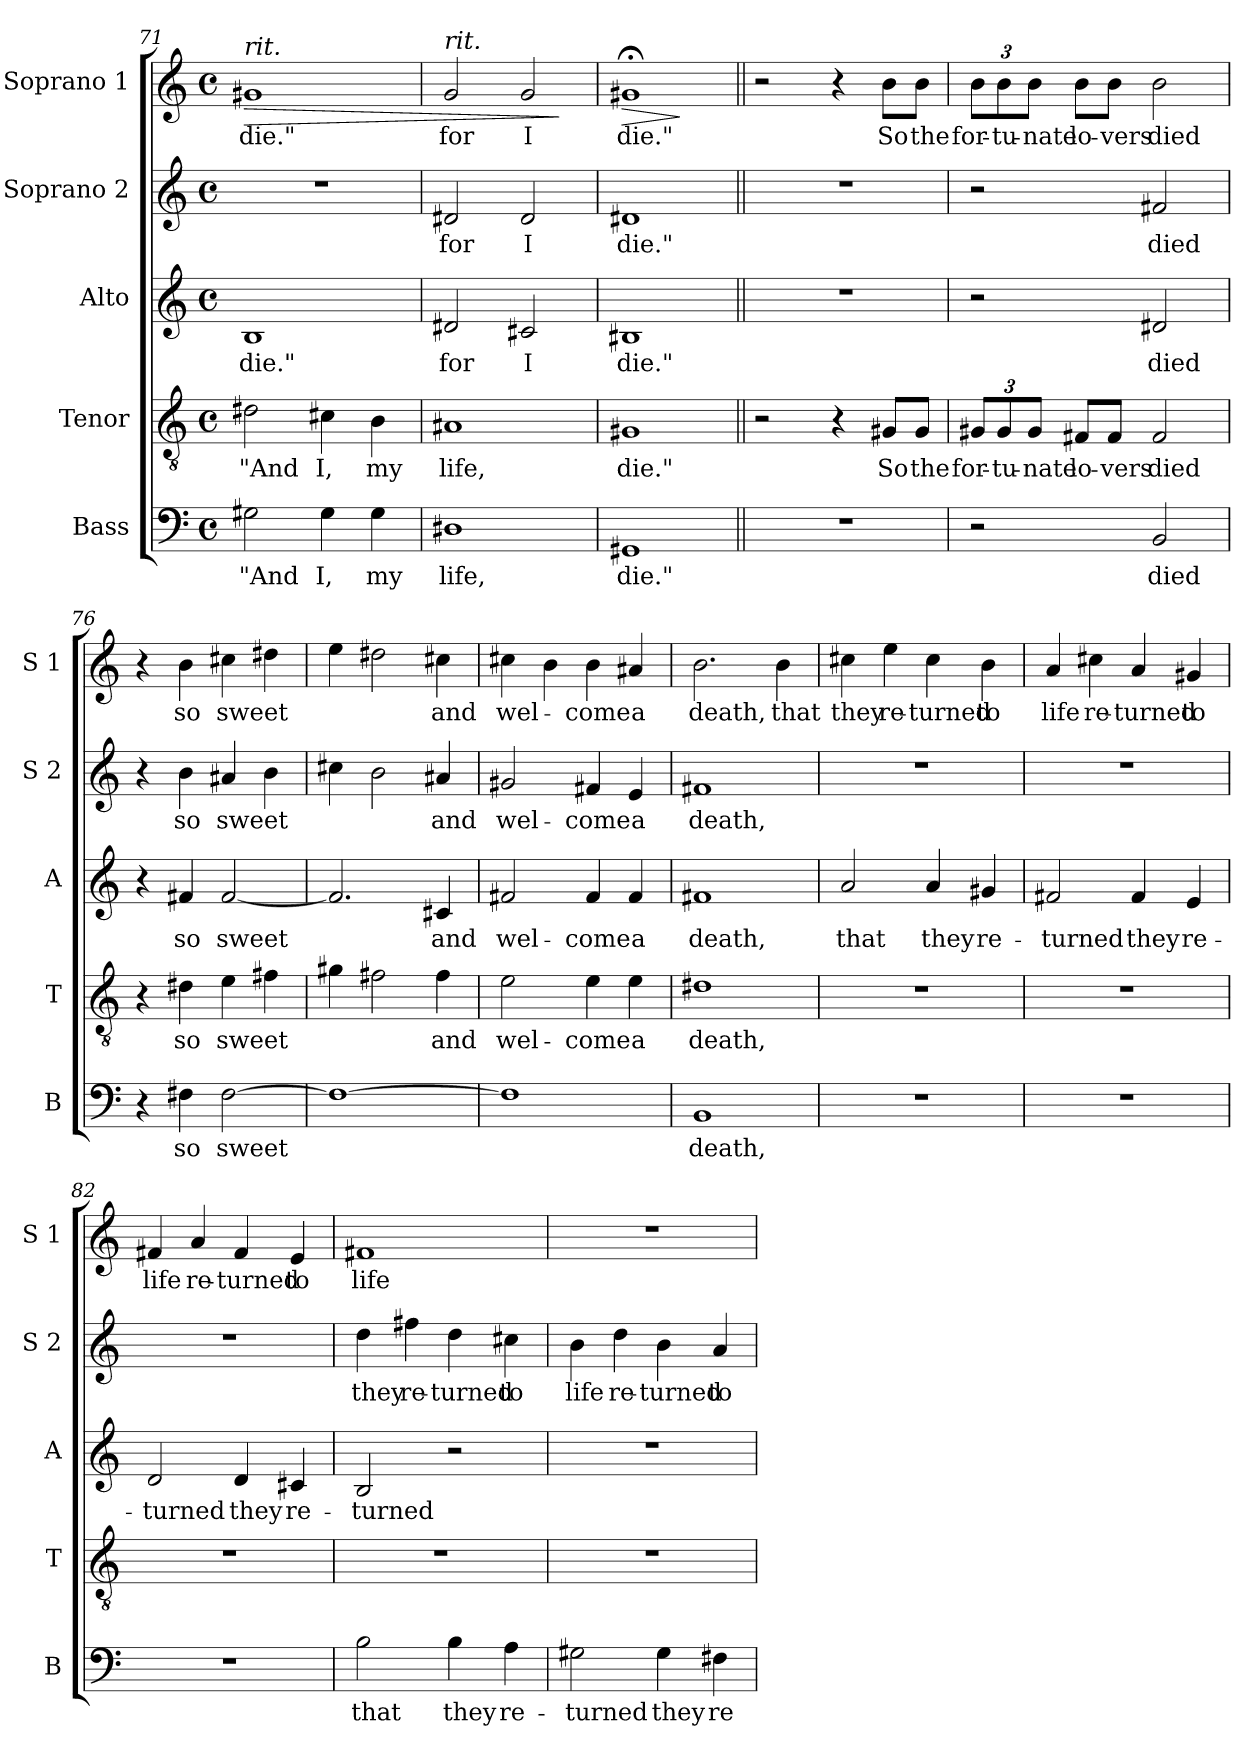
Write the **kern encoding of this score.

**kern	**text	**kern	**text	**kern	**text	**kern	**text	**kern	**text	**dynam
*part5	*part5	*part4	*part4	*part3	*part3	*part2	*part2	*part1	*part1	*part1
*staff5	*staff5	*staff4	*staff4	*staff3	*staff3	*staff2	*staff2	*staff1	*staff1	*staff1
*I"Bass	*	*I"Tenor	*	*I"Alto	*	*I"Soprano 2	*	*I"Soprano 1	*	*
*I'B	*	*I'T	*	*I'A	*	*I'S 2	*	*I'S 1	*	*
*clefF4	*	*clefGv2	*	*clefG2	*	*clefG2	*	*clefG2	*	*
*k[]	*	*k[]	*	*k[]	*	*k[]	*	*k[]	*	*
*C:	*	*C:	*	*C:	*	*C:	*	*C:	*	*
*M4/4	*	*M4/4	*	*M4/4	*	*M4/4	*	*M4/4	*	*
*met(c)	*	*met(c)	*	*met(c)	*	*met(c)	*	*met(c)	*	*
=71	=71	=71	=71	=71	=71	=71	=71	=71	=71	=71
!	!	!	!	!	!	!	!	!LO:TX:a:i:t=rit.	!	!
!	!LO:LY:b	!	!LO:LY:b	!	!LO:LY:b	!	!	!	!LO:LY:b	!LO:HP:b
2G#X\	"And	2d#X\	"And	1B	die."	1r	.	1g#X	die."	>
!	!LO:LY:b	!	!LO:LY:b	!	!	!	!	!	!	!
4G#\	I,	4c#X\	I,	.	.	.	.	.	.	.
!	!LO:LY:b	!	!LO:LY:b	!	!	!	!	!	!	!
4G#\	my	4B\	my	.	.	.	.	.	.	.
=72	=72	=72	=72	=72	=72	=72	=72	=72	=72	=72
!	!	!	!	!	!	!	!	!LO:TX:a:i:t=rit.	!	!
!	!LO:LY:b	!	!LO:LY:b	!	!LO:LY:b	!	!LO:LY:b	!	!LO:LY:b	!
1D#X	life,	1A#X	life,	2d#X/	for	2d#X/	for	2g/	for	.
!	!	!	!	!	!LO:LY:b	!	!LO:LY:b	!	!LO:LY:b	!
.	.	.	.	2c#X/	I	2d#/	I	2g/	I	.
.	.	.	.	.	.	.	.	.	.	]
=73	=73	=73	=73	=73	=73	=73	=73	=73	=73	=73
!	!LO:LY:b	!	!LO:LY:b	!	!LO:LY:b	!	!LO:LY:b	!	!LO:LY:b	!LO:HP:b
1GG#X	die."	1G#X	die."	1B#X	die."	1d#X	die."	1g#X;<	die."	>
.	.	.	.	.	.	.	.	.	.	]
=74||	=74||	=74||	=74||	=74||	=74||	=74||	=74||	=74||	=74||	=74||
1r	.	2r	.	1r	.	1r	.	2r	.	.
.	.	4r	.	.	.	.	.	4r	.	.
!	!	!	!LO:LY:b	!	!	!	!	!	!LO:LY:b	!
.	.	8G#X/L	So	.	.	.	.	8b\L	So	.
!	!	!	!LO:LY:b	!	!	!	!	!	!LO:LY:b	!
.	.	8G#/J	the	.	.	.	.	8b\J	the	.
=75	=75	=75	=75	=75	=75	=75	=75	=75	=75	=75
!	!	!	!LO:LY:b	!	!	!	!	!	!LO:LY:b	!
2r	.	12G#X/L	for-	2r	.	2r	.	12b\L	for-	.
!	!	!	!LO:LY:b	!	!	!	!	!	!LO:LY:b	!
.	.	12G#/	-tu-	.	.	.	.	12b\	-tu-	.
!	!	!	!LO:LY:b	!	!	!	!	!	!LO:LY:b	!
.	.	12G#/J	-nate	.	.	.	.	12b\J	-nate	.
!	!	!	!LO:LY:b	!	!	!	!	!	!LO:LY:b	!
.	.	8F#X/L	lo-	.	.	.	.	8b\L	lo-	.
!	!	!	!LO:LY:b	!	!	!	!	!	!LO:LY:b	!
.	.	8F#/J	-vers	.	.	.	.	8b\J	-vers	.
!	!LO:LY:b	!	!LO:LY:b	!	!LO:LY:b	!	!LO:LY:b	!	!LO:LY:b	!
2BB/	died	2F#/	died	2d#X/	died	2f#X/	died	2b\	died	.
!!LO:LB:g=z
=76	=76	=76	=76	=76	=76	=76	=76	=76	=76	=76
4r	.	4r	.	4r	.	4r	.	4r	.	.
!	!LO:LY:b	!	!LO:LY:b	!	!LO:LY:b	!	!LO:LY:b	!	!LO:LY:b	!
4F#X\	so	4d#X\	so	4f#X/	so	4b\	so	4b\	so	.
!	!LO:LY:b	!	!LO:LY:b	!	!LO:LY:b	!	!LO:LY:b	!	!LO:LY:b	!
[2F#\	sweet	4e\	sweet	[2f#/	sweet	4a#X/	sweet	4cc#X\	sweet	.
.	.	4f#X\	.	.	.	4b\	.	4dd#X\	.	.
=77	=77	=77	=77	=77	=77	=77	=77	=77	=77	=77
1F#_	.	4g#X\	.	2.f#/]	.	4cc#X\	.	4ee\	.	.
.	.	2f#X\	.	.	.	2b\	.	2dd#X\	.	.
!	!	!	!LO:LY:b	!	!LO:LY:b	!	!LO:LY:b	!	!LO:LY:b	!
.	.	4f#\	and	4c#X/	and	4a#X/	and	4cc#X\	and	.
=78	=78	=78	=78	=78	=78	=78	=78	=78	=78	=78
!	!	!	!LO:LY:b	!	!LO:LY:b	!	!LO:LY:b	!	!LO:LY:b	!
1F#]	.	2e\	wel-	2f#X/	wel-	2g#X/	wel-	4cc#X\	wel-	.
.	.	.	.	.	.	.	.	4b\	.	.
!	!	!	!LO:LY:b	!	!LO:LY:b	!	!LO:LY:b	!	!LO:LY:b	!
.	.	4e\	-come	4f#/	-come	4f#X/	-come	4b\	-come	.
!	!	!	!LO:LY:b	!	!LO:LY:b	!	!LO:LY:b	!	!LO:LY:b	!
.	.	4e\	a	4f#/	a	4e/	a	4a#X/	a	.
=79	=79	=79	=79	=79	=79	=79	=79	=79	=79	=79
!	!LO:LY:b	!	!LO:LY:b	!	!LO:LY:b	!	!LO:LY:b	!	!LO:LY:b	!
1BB	death,	1d#X	death,	1f#X	death,	1f#X	death,	2.b\	death,	.
!	!	!	!	!	!	!	!	!	!LO:LY:b	!
.	.	.	.	.	.	.	.	4b\	that	.
=80	=80	=80	=80	=80	=80	=80	=80	=80	=80	=80
!	!	!	!	!	!LO:LY:b	!	!	!	!LO:LY:b	!
1r	.	1r	.	2a/	that	1r	.	4cc#X\	they	.
!	!	!	!	!	!	!	!	!	!LO:LY:b	!
.	.	.	.	.	.	.	.	4ee\	re-	.
!	!	!	!	!	!LO:LY:b	!	!	!	!LO:LY:b	!
.	.	.	.	4a/	they	.	.	4cc#\	-turned	.
!	!	!	!	!	!LO:LY:b	!	!	!	!LO:LY:b	!
.	.	.	.	4g#X/	re-	.	.	4b\	to	.
=81	=81	=81	=81	=81	=81	=81	=81	=81	=81	=81
!	!	!	!	!	!LO:LY:b	!	!	!	!LO:LY:b	!
1r	.	1r	.	2f#X/	-turned	1r	.	4a/	life	.
!	!	!	!	!	!	!	!	!	!LO:LY:b	!
.	.	.	.	.	.	.	.	4cc#X\	re-	.
!	!	!	!	!	!LO:LY:b	!	!	!	!LO:LY:b	!
.	.	.	.	4f#/	they	.	.	4a/	-turned	.
!	!	!	!	!	!LO:LY:b	!	!	!	!LO:LY:b	!
.	.	.	.	4e/	re-	.	.	4g#X/	to	.
!!LO:PB:g=z
=82	=82	=82	=82	=82	=82	=82	=82	=82	=82	=82
!	!	!	!	!	!LO:LY:b	!	!	!	!LO:LY:b	!
1r	.	1r	.	2d/	-turned	1r	.	4f#X/	life	.
!	!	!	!	!	!	!	!	!	!LO:LY:b	!
.	.	.	.	.	.	.	.	4a/	re-	.
!	!	!	!	!	!LO:LY:b	!	!	!	!LO:LY:b	!
.	.	.	.	4d/	they	.	.	4f#/	-turned	.
!	!	!	!	!	!LO:LY:b	!	!	!	!LO:LY:b	!
.	.	.	.	4c#X/	re-	.	.	4e/	to	.
=83	=83	=83	=83	=83	=83	=83	=83	=83	=83	=83
!	!LO:LY:b	!	!	!	!LO:LY:b	!	!LO:LY:b	!	!LO:LY:b	!
2B\	that	1r	.	2B/	-turned	4dd\	they	1f#X	life	.
!	!	!	!	!	!	!	!LO:LY:b	!	!	!
.	.	.	.	.	.	4ff#X\	re-	.	.	.
!	!LO:LY:b	!	!	!	!	!	!LO:LY:b	!	!	!
4B\	they	.	.	2r	.	4dd\	-turned	.	.	.
!	!LO:LY:b	!	!	!	!	!	!LO:LY:b	!	!	!
4A\	re-	.	.	.	.	4cc#X\	to	.	.	.
=84	=84	=84	=84	=84	=84	=84	=84	=84	=84	=84
!	!LO:LY:b	!	!	!	!	!	!LO:LY:b	!	!	!
2G#X\	-turned	1r	.	1r	.	4b\	life	1r	.	.
!	!	!	!	!	!	!	!LO:LY:b	!	!	!
.	.	.	.	.	.	4dd\	re-	.	.	.
!	!LO:LY:b	!	!	!	!	!	!LO:LY:b	!	!	!
4G#\	they	.	.	.	.	4b\	-turned	.	.	.
!	!LO:LY:b	!	!	!	!	!	!LO:LY:b	!	!	!
4F#X\	re-	.	.	.	.	4a/	to	.	.	.
=	=	=	=	=	=	=	=	=	=	=
*-	*-	*-	*-	*-	*-	*-	*-	*-	*-	*-
